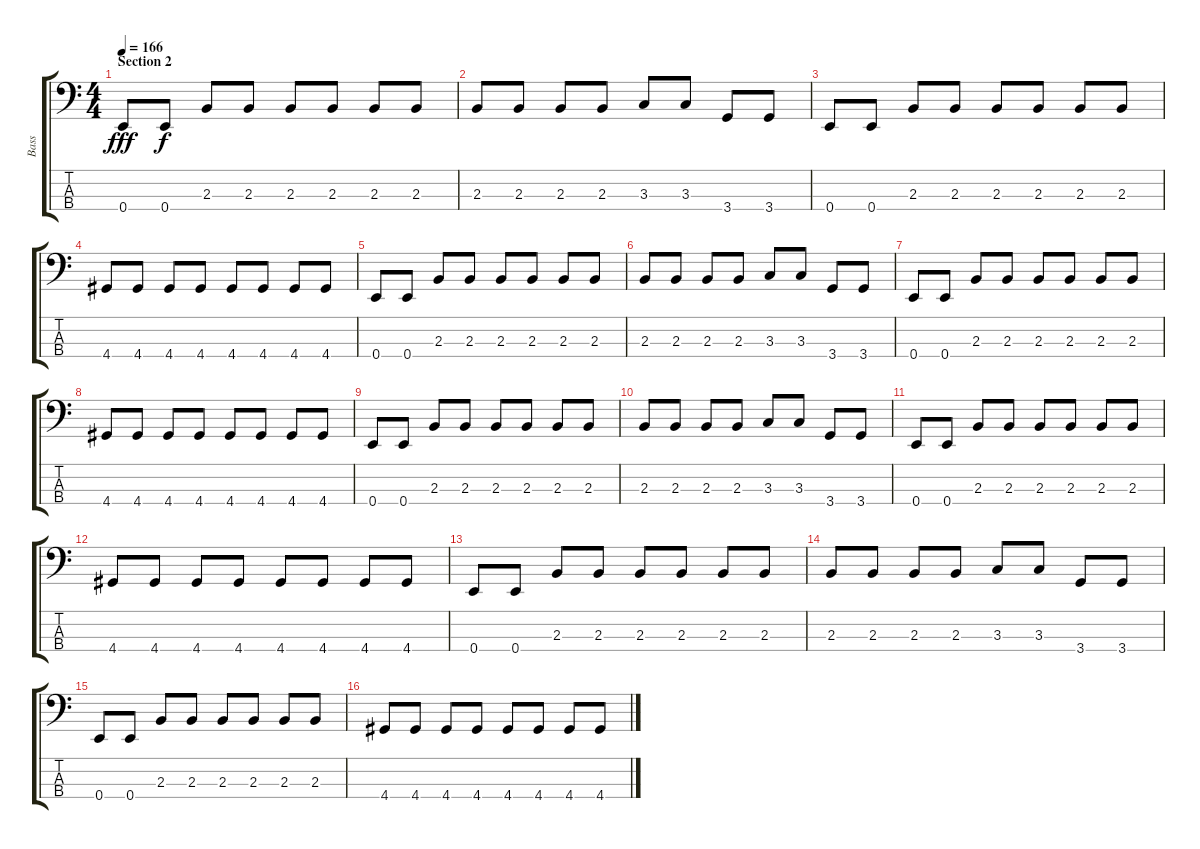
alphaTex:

\track ("Bass" "Bass") {instrument electricbassfinger}
\staff {score tabs}
\tuning (G2 D2 A1 E1) {hide}
\ts (4 4)
\section ("" "Section 2")
\tempo 166
\clef f4
\ks c
0.4.8{dy fff} 0.4.8{dy f} 2.3.8 2.3.8 2.3.8 2.3.8 2.3.8 2.3.8 |
2.3.8 2.3.8 2.3.8 2.3.8 3.3.8 3.3.8 3.4.8 3.4.8 |
0.4.8 0.4.8 2.3.8 2.3.8 2.3.8 2.3.8 2.3.8 2.3.8 |
4.4.8 4.4.8 4.4.8 4.4.8 4.4.8 4.4.8 4.4.8 4.4.8 |
0.4.8 0.4.8 2.3.8 2.3.8 2.3.8 2.3.8 2.3.8 2.3.8 |
2.3.8 2.3.8 2.3.8 2.3.8 3.3.8 3.3.8 3.4.8 3.4.8 |
0.4.8 0.4.8 2.3.8 2.3.8 2.3.8 2.3.8 2.3.8 2.3.8 |
4.4.8 4.4.8 4.4.8 4.4.8 4.4.8 4.4.8 4.4.8 4.4.8 |
0.4.8 0.4.8 2.3.8 2.3.8 2.3.8 2.3.8 2.3.8 2.3.8 |
2.3.8 2.3.8 2.3.8 2.3.8 3.3.8 3.3.8 3.4.8 3.4.8 |
0.4.8 0.4.8 2.3.8 2.3.8 2.3.8 2.3.8 2.3.8 2.3.8 |
4.4.8 4.4.8 4.4.8 4.4.8 4.4.8 4.4.8 4.4.8 4.4.8 |
0.4.8 0.4.8 2.3.8 2.3.8 2.3.8 2.3.8 2.3.8 2.3.8 |
2.3.8 2.3.8 2.3.8 2.3.8 3.3.8 3.3.8 3.4.8 3.4.8 |
0.4.8 0.4.8 2.3.8 2.3.8 2.3.8 2.3.8 2.3.8 2.3.8 |
4.4.8 4.4.8 4.4.8 4.4.8 4.4.8 4.4.8 4.4.8 4.4.8
